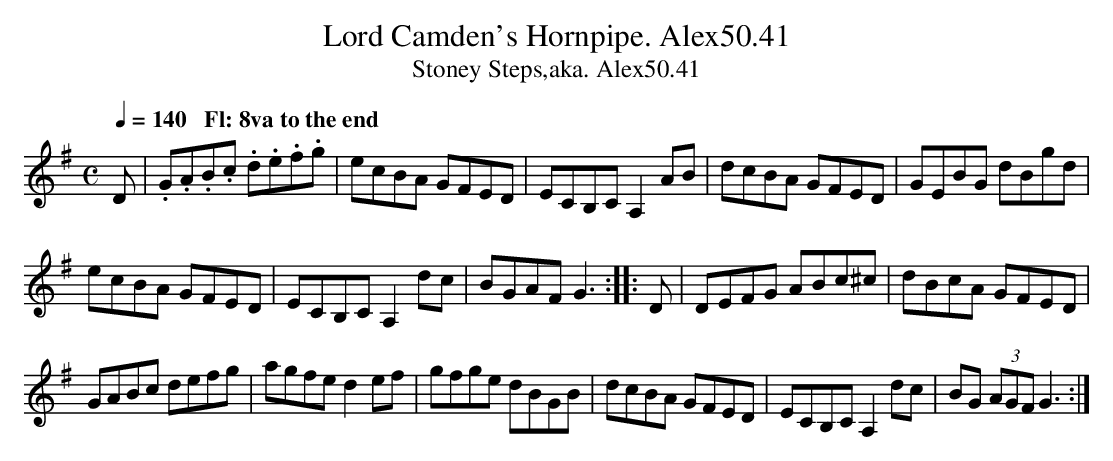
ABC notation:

X:1
T:Lord Camden's Hornpipe. Alex50.41
T:Stoney Steps,aka. Alex50.41
M:C
L:1/8
Q:1/4=140 "   Fl: 8va to the end"
K:G
D|.G.A.B.c .d.e.f.g|ecBA GFED|ECB,C A,2 AB|dcBA GFED|GEBG dBgd|
ecBA GFED|ECB,C A,2 dc|BGAF G3::D|DEFG ABc^c|dBcA GFED|
GABc defg|agfe d2 ef|gfge dBGB|dcBA GFED|ECB,C A,2 dc|BG (3AGF G3:|
